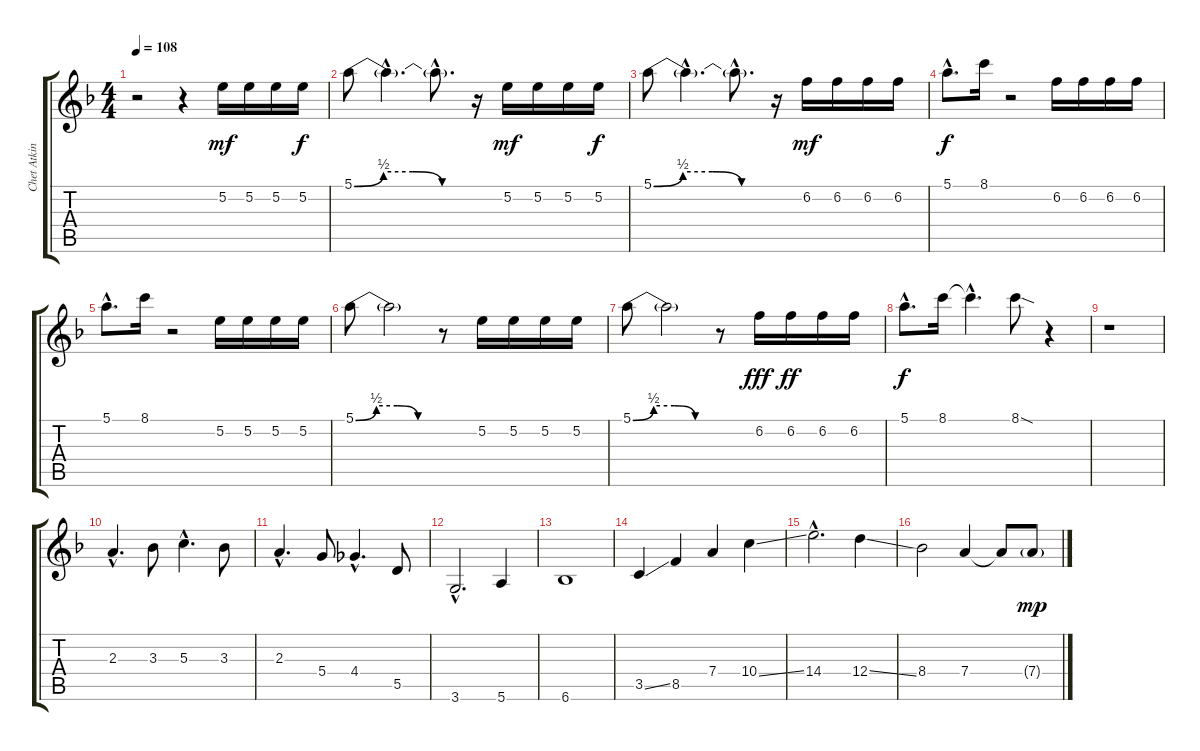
\track ("Chet Atkins" "Chet Atkin") {instrument electricguitarjazz}
\staff {score tabs}
\tuning (E4 B3 G3 D3 A2 E2) {hide}
\ts (4 4)
\tempo 108
\clef g2
\ks f
r.2{dy f} r.4{volume 8 instrument electricguitarjazz} 5.2.16{dy mf} 5.2.16 5.2.16 5.2.16{dy f} |
5.1{be (custom 0 0 15 2 30 2 45 0 60 0)}.8 5.1{hac t}.4{d} 5.1{hac t}.8{d} r.16 5.2.16{dy mf} 5.2.16 5.2.16 5.2.16{dy f} |
5.1{be (custom 0 0 15 2 30 2 45 0 60 0)}.8 5.1{hac t}.4{d} 5.1{hac t}.8{d} r.16 6.2.16{dy mf} 6.2.16 6.2.16 6.2.16 |
5.1{hac}.8{d dy f} 8.1.16 r.2 6.2.16 6.2.16 6.2.16 6.2.16 |
5.1{hac}.8{d} 8.1.16 r.2 5.2.16 5.2.16 5.2.16 5.2.16 |
5.1{be (custom 0 0 15 2 30 2 45 0 60 0)}.8 5.1{t}.2 r.8 5.2.16 5.2.16 5.2.16 5.2.16 |
5.1{be (custom 0 0 15 2 30 2 45 0 60 0)}.8 5.1{t}.2 r.8 6.2.16{dy fff} 6.2.16{dy ff} 6.2.16 6.2.16 |
5.1{hac}.8{d dy f} 8.1.16 8.1{hac t}.4{d} 8.1{sod}.8 r.4 |
r.1 |
2.3{hac}.4{d} 3.3.8 5.3{hac}.4{d} 3.3.8 |
2.3{hac}.4{d} 5.4.8 4.4{hac}.4{d} 5.5.8 |
3.6{hac}.2{d} 5.6.4 |
6.6.1 |
3.5{ss}.4 8.5.4 7.4.4 10.4{ss}.4 |
14.4{hac}.2{d} 12.4{ss}.4 |
8.4.2 7.4.4 7.4{t}.8 7.4{ss g}.8{dy mp}
